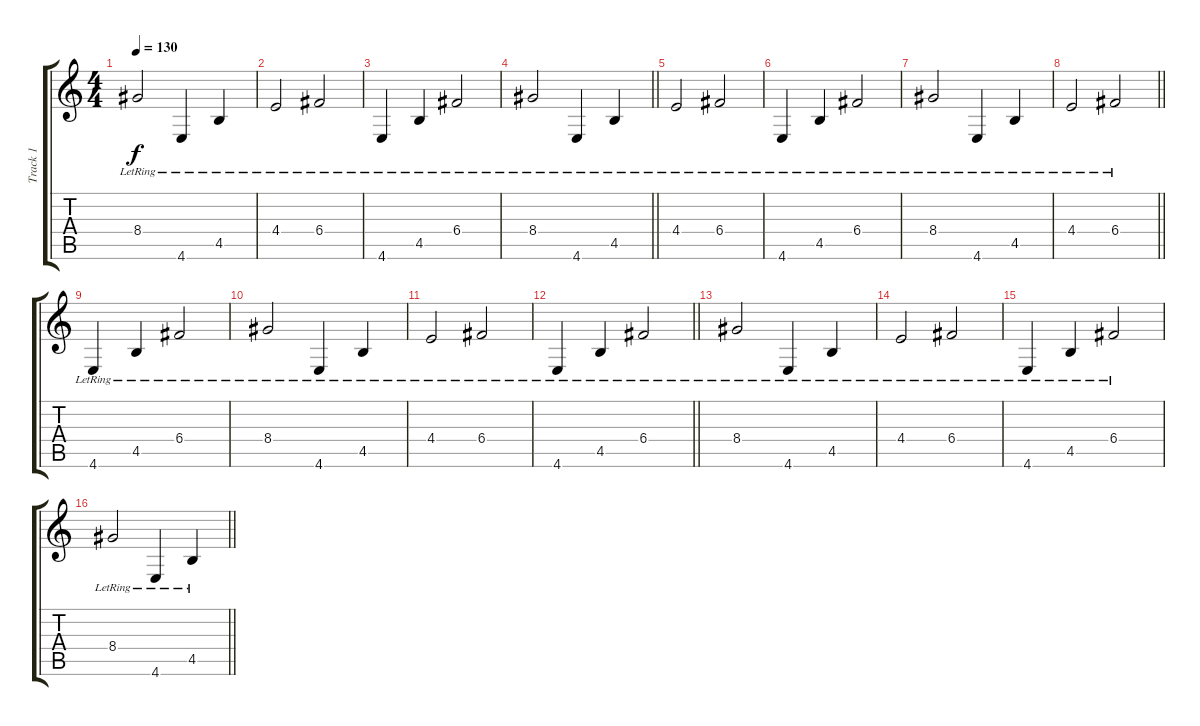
\track ("Track 1" "Track 1") {instrument acousticguitarsteel}
\staff {score tabs}
\tuning (D4 A3 F3 C3 G2 C2) {hide}
\ts (4 4)
\tempo 130
\clef g2
\ks c
8.4{lr}.2{dy f} 4.6{lr}.4 4.5{lr}.4 |
4.4{lr}.2 6.4{lr}.2 |
4.6{lr}.4 4.5{lr}.4 6.4{lr}.2 |
\barLineRight lightlight
8.4{lr}.2 4.6{lr}.4 4.5{lr}.4 |
4.4{lr}.2 6.4{lr}.2 |
4.6{lr}.4 4.5{lr}.4 6.4{lr}.2 |
8.4{lr}.2 4.6{lr}.4 4.5{lr}.4 |
\barLineRight lightlight
4.4{lr}.2 6.4{lr}.2 |
4.6{lr}.4 4.5{lr}.4 6.4{lr}.2 |
8.4{lr}.2 4.6{lr}.4 4.5{lr}.4 |
4.4{lr}.2 6.4{lr}.2 |
\barLineRight lightlight
4.6{lr}.4 4.5{lr}.4 6.4{lr}.2 |
8.4{lr}.2 4.6{lr}.4 4.5{lr}.4 |
4.4{lr}.2 6.4{lr}.2 |
4.6{lr}.4 4.5{lr}.4 6.4{lr}.2 |
\barLineRight lightlight
8.4{lr}.2 4.6{lr}.4 4.5{lr}.4
